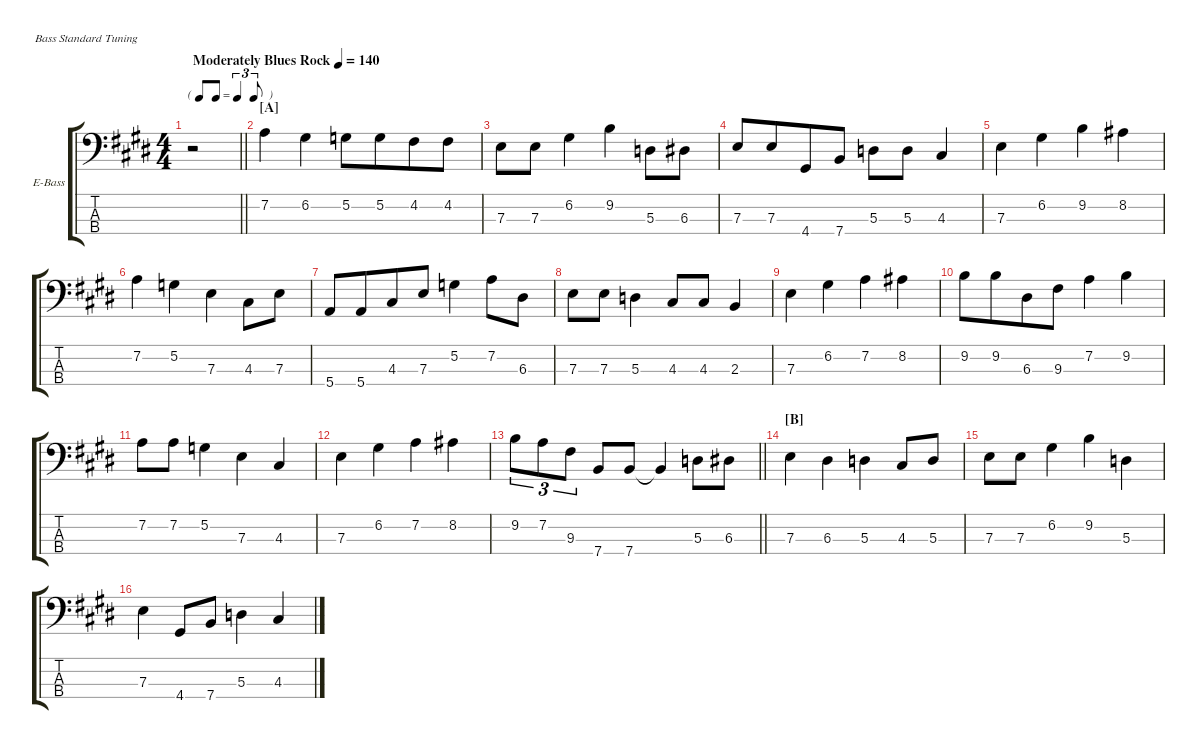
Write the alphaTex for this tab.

\hideDynamics
\bracketExtendMode groupsimilarinstruments
\firstSystemTrackNameOrientation horizontal
\otherSystemsTrackNameOrientation horizontal
\track ("Bass" "E-Bass") {instrument electricbassfinger}
\staff {score tabs}
\tuning (G2 D2 A1 E1)
\ts (4 4)
\tf triplet8th
\ac
\scale
0.344231
\tempo (140 "Moderately Blues Rock")
\accidentals auto
\clef f4
\ottava regular
\simile none
\barLineRight lightlight
\ks e
r.2{dy f instrument electricbassfinger} |
\beaming (8 4 4)
\section ("A" "")
\scale
0.319492 7.2.4 6.2.4 5.2.8 5.2.8 4.2.8 4.2.8 |
\scale
0.336615 7.3.8 7.3.8 6.2.4 9.2.4 5.3.8 6.3.8 |
\scale
0.386915 7.3.8 7.3.8 4.4.8 7.4.8 5.3.8 5.3.8 4.3.4 |
\scale
0.313479 7.3.4 6.2.4 9.2.4 8.2.4 |
\scale
0.299083 7.2.4 5.2.4 7.3.4 4.3.8 7.3.8 |
\scale
0.391949 5.4.8 5.4.8 4.3.8 7.3.8 5.2.4 7.2.8 6.3.8 |
\scale
0.298171 7.3.8 7.3.8 5.3.4 4.3.8 4.3.8 2.3.4 |
\scale
0.311989 7.3.4 6.2.4 7.2.4 8.2.4 |
\scale
0.376679 9.2.8 9.2.8 6.3.8 9.3.8 7.2.4 9.2.4 |
\scale
0.307274 7.2.8 7.2.8 5.2.4 7.3.4 4.3.4 |
\scale
0.31612 7.3.4 6.2.4 7.2.4 8.2.4 |
\scale
0.400353
\barLineRight lightlight
9.2.8{tu (3 2)} 7.2.8{tu (3 2)} 9.3.8{tu (3 2)} 7.4.8 7.4.8 7.4{t}.4 5.3.8 6.3.8 |
\section ("B" "")
\scale
0.298199 7.3.4 6.3.4 5.3.4 4.3.8 5.3.8 |
\scale
0.30158 7.3.8 7.3.8 6.2.4 9.2.4 5.3.4 |
\scale
0.401011 7.3.4 4.4.8 7.4.8 5.3.4 4.3.4
